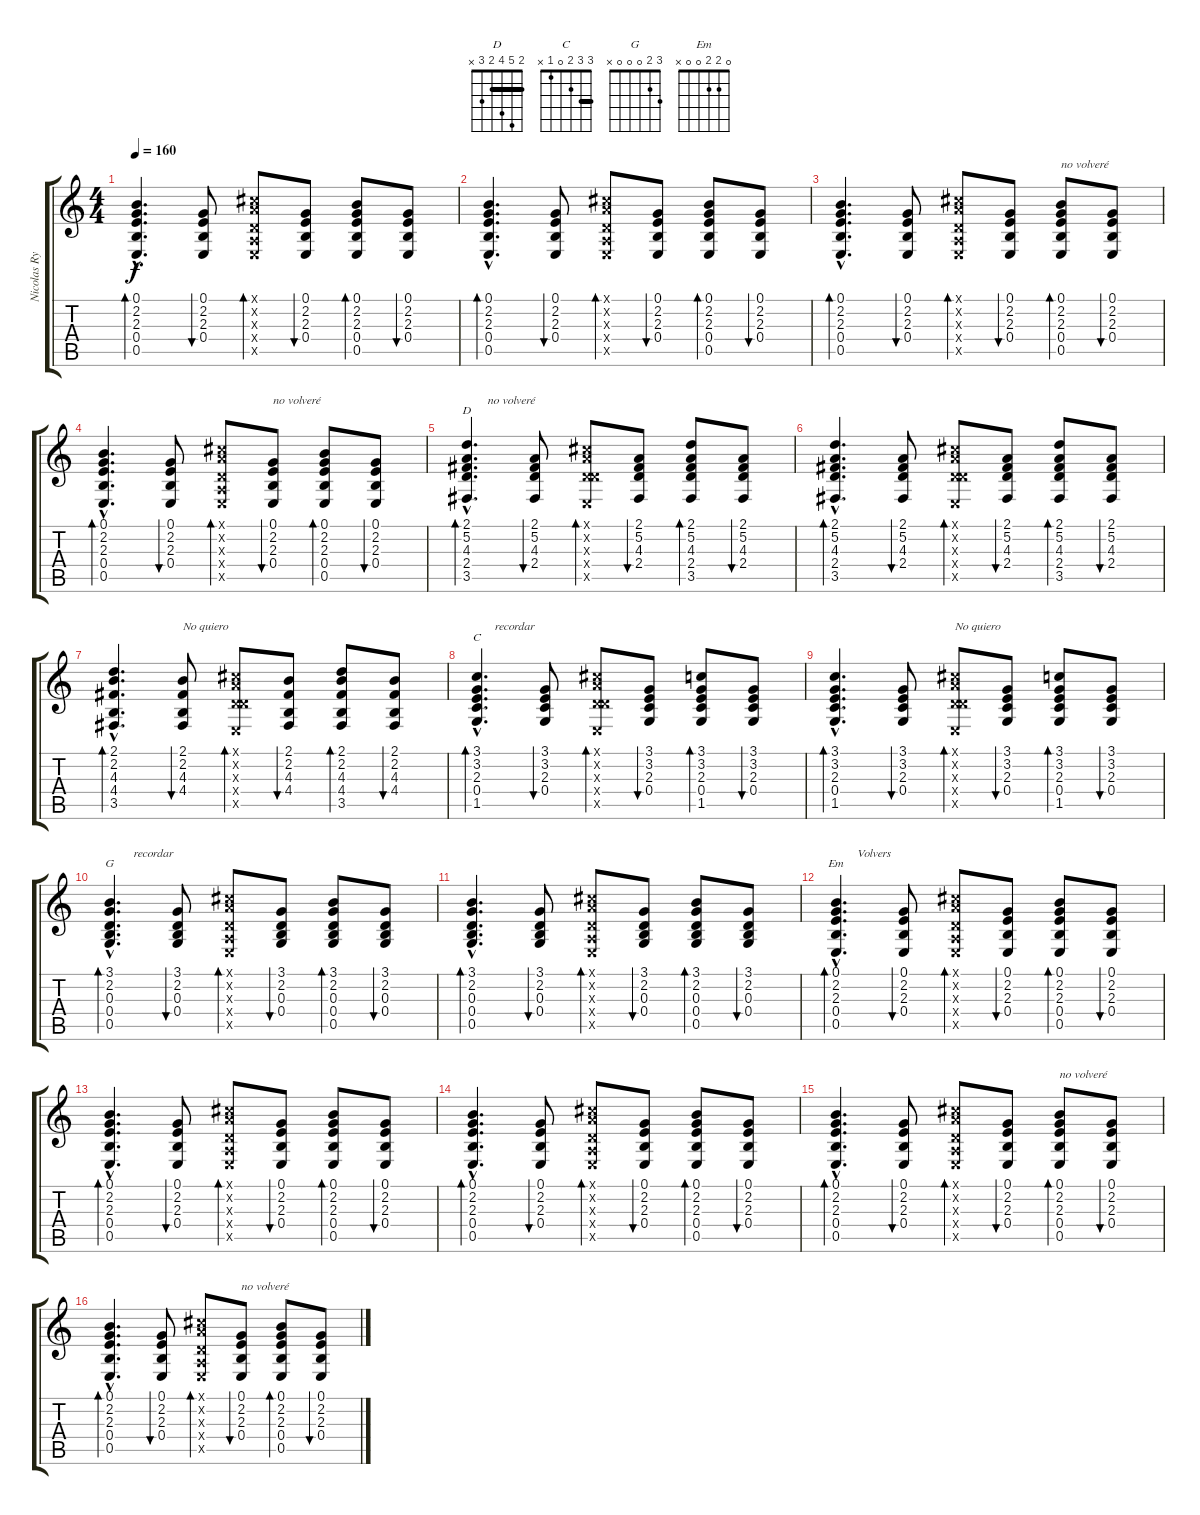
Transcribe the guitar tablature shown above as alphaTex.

\track ("Nicolas Rythm" "Nicolas Ry") {instrument acousticguitarnylon}
\staff {score tabs}
\tuning (E2 A2 D3 G3 B3 E4) {hide}
\chord ("D" 2 5 4 2 3 x) {barre 2}
\chord ("C" 3 3 2 0 1 x) {barre 3}
\chord ("G" 3 2 0 0 0 x)
\chord ("Em" 0 2 2 0 0 x)
\ts (4 4)
\tempo 160
\clef g2
\ks c
(0.1{hac} 2.2{hac} 2.3{hac} 0.4{hac} 0.5{hac}).4{d bd 60 dy f} (0.1 2.2 2.3 0.4).8{bu 60} (0.1{x} 0.2{x} 0.3{x} 2.4{x} 2.5{x}).8{bd 60} (0.1 2.2 2.3 0.4).8{bu 60} (0.1 2.2 2.3 0.4 0.5).8{bd 60} (0.1 2.2 2.3 0.4).8{bu 60} |
(0.1{hac} 2.2{hac} 2.3{hac} 0.4{hac} 0.5{hac}).4{d bd 60} (0.1 2.2 2.3 0.4).8{bu 60} (0.1{x} 0.2{x} 0.3{x} 2.4{x} 2.5{x}).8{bd 60} (0.1 2.2 2.3 0.4).8{bu 60} (0.1 2.2 2.3 0.4 0.5).8{bd 60} (0.1 2.2 2.3 0.4).8{bu 60} |
(0.1{hac} 2.2{hac} 2.3{hac} 0.4{hac} 0.5{hac}).4{d bd 60} (0.1 2.2 2.3 0.4).8{bu 60} (0.1{x} 0.2{x} 0.3{x} 2.4{x} 2.5{x}).8{bd 60} (0.1 2.2 2.3 0.4).8{bu 60} (0.1 2.2 2.3 0.4 0.5).8{bd 60 txt "no volveré"} (0.1 2.2 2.3 0.4).8{bu 60} |
(0.1{hac} 2.2{hac} 2.3{hac} 0.4{hac} 0.5{hac}).4{d bd 60} (0.1 2.2 2.3 0.4).8{bu 60} (0.1{x} 0.2{x} 0.3{x} 2.4{x} 2.5{x}).8{bd 60} (0.1 2.2 2.3 0.4).8{bu 60 txt "no volveré"} (0.1 2.2 2.3 0.4 0.5).8{bd 60} (0.1 2.2 2.3 0.4).8{bu 60} |
(2.1{hac} 5.2{hac} 4.3{hac} 2.4{hac} 3.5{hac}).4{d bd 60 ch "D" txt "       no volveré"} (2.1 5.2 4.3 2.4).8{bu 60} (0.1{x} 5.2{x} 0.3{x} 2.4{x} 2.5{x}).8{bd 60} (2.1 5.2 4.3 2.4).8{bu 60} (2.1 5.2 4.3 2.4 3.5).8{bd 60} (2.1 5.2 4.3 2.4).8{bu 60} |
(2.1{hac} 5.2{hac} 4.3{hac} 2.4{hac} 3.5{hac}).4{d bd 60} (2.1 5.2 4.3 2.4).8{bu 60} (0.1{x} 5.2{x} 0.3{x} 2.4{x} 2.5{x}).8{bd 60} (2.1 5.2 4.3 2.4).8{bu 60} (2.1 5.2 4.3 2.4 3.5).8{bd 60} (2.1 5.2 4.3 2.4).8{bu 60} |
(2.1{hac} 2.2{hac} 4.3{hac} 4.4{hac} 3.5{hac}).4{d bd 60} (2.1 2.2 4.3 4.4).8{bu 60 txt "No quiero "} (0.1{x} 5.2{x} 0.3{x} 2.4{x} 2.5{x}).8{bd 60} (2.1 2.2 4.3 4.4).8{bu 60} (2.1 2.2 4.3 4.4 3.5).8{bd 60} (2.1 2.2 4.3 4.4).8{bu 60} |
(3.1{hac} 3.2{hac} 2.3{hac} 0.4{hac} 1.5{hac}).4{d bd 60 ch "C" txt "      recordar"} (3.1 3.2 2.3 0.4).8{bu 60} (0.1{x} 5.2{x} 0.3{x} 2.4{x} 2.5{x}).8{bd 60} (3.1 3.2 2.3 0.4).8{bu 60} (3.1 3.2 2.3 0.4 1.5).8{bd 60} (3.1 3.2 2.3 0.4).8{bu 60} |
(3.1{hac} 3.2{hac} 2.3{hac} 0.4{hac} 1.5{hac}).4{d bd 60} (3.1 3.2 2.3 0.4).8{bu 60} (0.1{x} 5.2{x} 0.3{x} 2.4{x} 2.5{x}).8{bd 60 txt "No quiero"} (3.1 3.2 2.3 0.4).8{bu 60} (3.1 3.2 2.3 0.4 1.5).8{bd 60} (3.1 3.2 2.3 0.4).8{bu 60} |
(3.1{hac} 2.2{hac} 0.3{hac} 0.4{hac} 0.5{hac}).4{d bd 60 ch "G" txt "        recordar"} (3.1 2.2 0.3 0.4).8{bu 60} (0.1{x} 0.2{x} 0.3{x} 2.4{x} 2.5{x}).8{bd 60} (3.1 2.2 0.3 0.4).8{bu 60} (3.1 2.2 0.3 0.4 0.5).8{bd 60} (3.1 2.2 0.3 0.4).8{bu 60} |
(3.1{hac} 2.2{hac} 0.3{hac} 0.4{hac} 0.5{hac}).4{d bd 60} (3.1 2.2 0.3 0.4).8{bu 60} (0.1{x} 0.2{x} 0.3{x} 2.4{x} 2.5{x}).8{bd 60} (3.1 2.2 0.3 0.4).8{bu 60} (3.1 2.2 0.3 0.4 0.5).8{bd 60} (3.1 2.2 0.3 0.4).8{bu 60} |
(0.1{hac} 2.2{hac} 2.3{hac} 0.4{hac} 0.5{hac}).4{d bd 60 ch "Em" txt "       Volvers"} (0.1 2.2 2.3 0.4).8{bu 60} (0.1{x} 0.2{x} 0.3{x} 2.4{x} 2.5{x}).8{bd 60} (0.1 2.2 2.3 0.4).8{bu 60} (0.1 2.2 2.3 0.4 0.5).8{bd 60} (0.1 2.2 2.3 0.4).8{bu 60} |
(0.1{hac} 2.2{hac} 2.3{hac} 0.4{hac} 0.5{hac}).4{d bd 60} (0.1 2.2 2.3 0.4).8{bu 60} (0.1{x} 0.2{x} 0.3{x} 2.4{x} 2.5{x}).8{bd 60} (0.1 2.2 2.3 0.4).8{bu 60} (0.1 2.2 2.3 0.4 0.5).8{bd 60} (0.1 2.2 2.3 0.4).8{bu 60} |
(0.1{hac} 2.2{hac} 2.3{hac} 0.4{hac} 0.5{hac}).4{d bd 60} (0.1 2.2 2.3 0.4).8{bu 60} (0.1{x} 0.2{x} 0.3{x} 2.4{x} 2.5{x}).8{bd 60} (0.1 2.2 2.3 0.4).8{bu 60} (0.1 2.2 2.3 0.4 0.5).8{bd 60} (0.1 2.2 2.3 0.4).8{bu 60} |
(0.1{hac} 2.2{hac} 2.3{hac} 0.4{hac} 0.5{hac}).4{d bd 60} (0.1 2.2 2.3 0.4).8{bu 60} (0.1{x} 0.2{x} 0.3{x} 2.4{x} 2.5{x}).8{bd 60} (0.1 2.2 2.3 0.4).8{bu 60} (0.1 2.2 2.3 0.4 0.5).8{bd 60 txt "no volveré"} (0.1 2.2 2.3 0.4).8{bu 60} |
(0.1{hac} 2.2{hac} 2.3{hac} 0.4{hac} 0.5{hac}).4{d bd 60} (0.1 2.2 2.3 0.4).8{bu 60} (0.1{x} 0.2{x} 0.3{x} 2.4{x} 2.5{x}).8{bd 60} (0.1 2.2 2.3 0.4).8{bu 60 txt "no volveré"} (0.1 2.2 2.3 0.4 0.5).8{bd 60} (0.1 2.2 2.3 0.4).8{bu 60}
